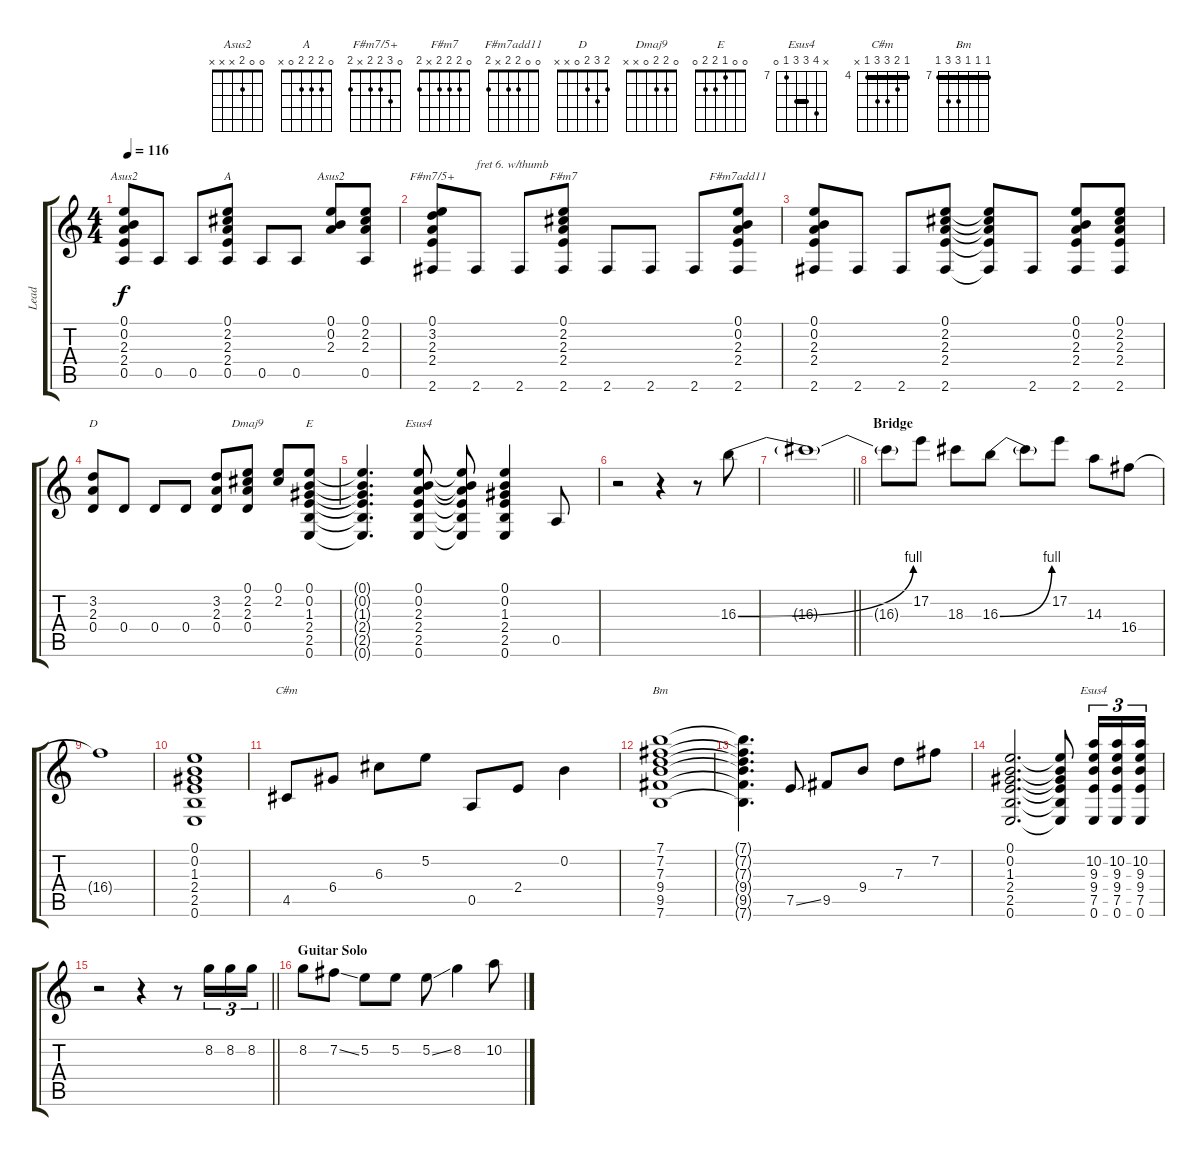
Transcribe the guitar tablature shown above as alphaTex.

\track ("Lead" "Lead") {instrument electricguitarclean}
\staff {score tabs}
\tuning (E4 B3 G3 D3 A2 E2) {hide}
\chord ("Asus2" 0 0 2 2 0 x)
\chord ("A" 0 2 2 2 0 x)
\chord ("Asus2" 0 0 2 x x x)
\chord ("F#m7/5+" 0 3 2 2 x 2)
\chord ("F#m7" 0 2 2 2 x 2)
\chord ("F#m7add11" 0 0 2 2 x 2)
\chord ("D" 2 3 2 0 x x)
\chord ("Dmaj9" 0 2 2 0 x x)
\chord ("E" 0 0 1 2 2 0)
\chord ("Esus4" 0 0 2 2 2 0)
\chord ("C#m" 4 5 6 6 4 x) {firstfret 4 barre 4}
\chord ("Bm" 7 7 7 9 9 7) {firstfret 7 barre 7}
\chord ("Esus4" x 10 9 9 7 0) {firstfret 7 barre 9}
\ts (4 4)
\tempo 116
\clef g2
\ks c
(0.1 0.2 2.3 2.4 0.5).8{ch "Asus2" dy f} 0.5.8 0.5.8 (0.1 2.2 2.3 2.4 0.5).8{ch "A"} 0.5.8 0.5.8 (0.1 0.2 2.3).8{ch "Asus2"} (0.1 2.2 2.3 0.5).8 |
(0.1 3.2 2.3 2.4 2.6).8{ch "F#m7/5+"} 2.6.8{txt "fret 6. w/thumb"} 2.6.8 (0.1 2.2 2.3 2.4 2.6).8{ch "F#m7"} 2.6.8 2.6.8 2.6.8 (0.1 0.2 2.3 2.4 2.6).8{ch "F#m7add11"} |
(0.1 0.2 2.3 2.4 2.6).8 2.6.8 2.6.8 (0.1 2.2 2.3 2.4 2.6).8 (0.1{t} 2.2{t} 2.3{t} 2.4{t} 2.6{t}).8 2.6.8 (0.1 0.2 2.3 2.4 2.6).8 (0.1 2.2 2.3 2.4 2.6).8 |
(3.2 2.3 0.4).8{ch "D"} 0.4.8 0.4.8 0.4.8 (3.2 2.3 0.4).8 (0.1 2.2 2.3 0.4).8{ch "Dmaj9"} (0.1 2.2).8 (0.1 0.2 1.3 2.4 2.5 0.6).8{ch "E"} |
(0.1{t} 0.2{t} 1.3{t} 2.4{t} 2.5{t} 0.6{t}).4{d} (0.1 0.2 2.3 2.4 2.5 0.6).8{ch "Esus4"} (0.1{t} 0.2{t} 2.3{t} 2.4{t} 2.5{t} 0.6{t}).8 (0.1 0.2 1.3 2.4 2.5 0.6).4 0.5.8 |
r.2 r.4 r.8 16.3{be (bend 0 0 60 4)}.8 |
\barLineRight lightlight
16.3{t}.1 |
\section ("" "Bridge")
16.3{t}.8 17.2.8 18.3.8 16.3{be (bend 0 0 60 4)}.8 16.3{t}.8 17.2.8 14.3.8 16.4.8 |
16.4{t}.1 |
(0.1 0.2 1.3 2.4 2.5 0.6).1 |
4.5.8{ch "C#m"} 6.4.8 6.3.8 5.2.8 0.5.8 2.4.8 0.2.4 |
(7.1 7.2 7.3 9.4 9.5 7.6).1{ch "Bm"} |
(7.1{t} 7.2{t} 7.3{t} 9.4{t} 9.5{t} 7.6{t}).4{d} 7.5{ss}.8 9.5.8 9.4.8 7.3.8 7.2.8 |
(0.1 0.2 1.3 2.4 2.5 0.6).2{d} (0.1{t} 0.2{t} 1.3{t} 2.4{t} 2.5{t} 0.6{t}).8 (10.2 9.3 9.4 7.5 0.6).16{tu (3 2) ch "Esus4"} (10.2 9.3 9.4 7.5 0.6).16{tu (3 2)} (10.2 9.3 9.4 7.5 0.6).16{tu (3 2)} |
\barLineRight lightlight
r.2 r.4 r.8 8.2.16{tu (3 2)} 8.2.16{tu (3 2)} 8.2.16{tu (3 2)} |
\section ("" "Guitar Solo")
8.2.8{instrument overdrivenguitar} 7.2{ss}.8 5.2.8 5.2.8 5.2{ss}.8 8.2.4 10.2.8
